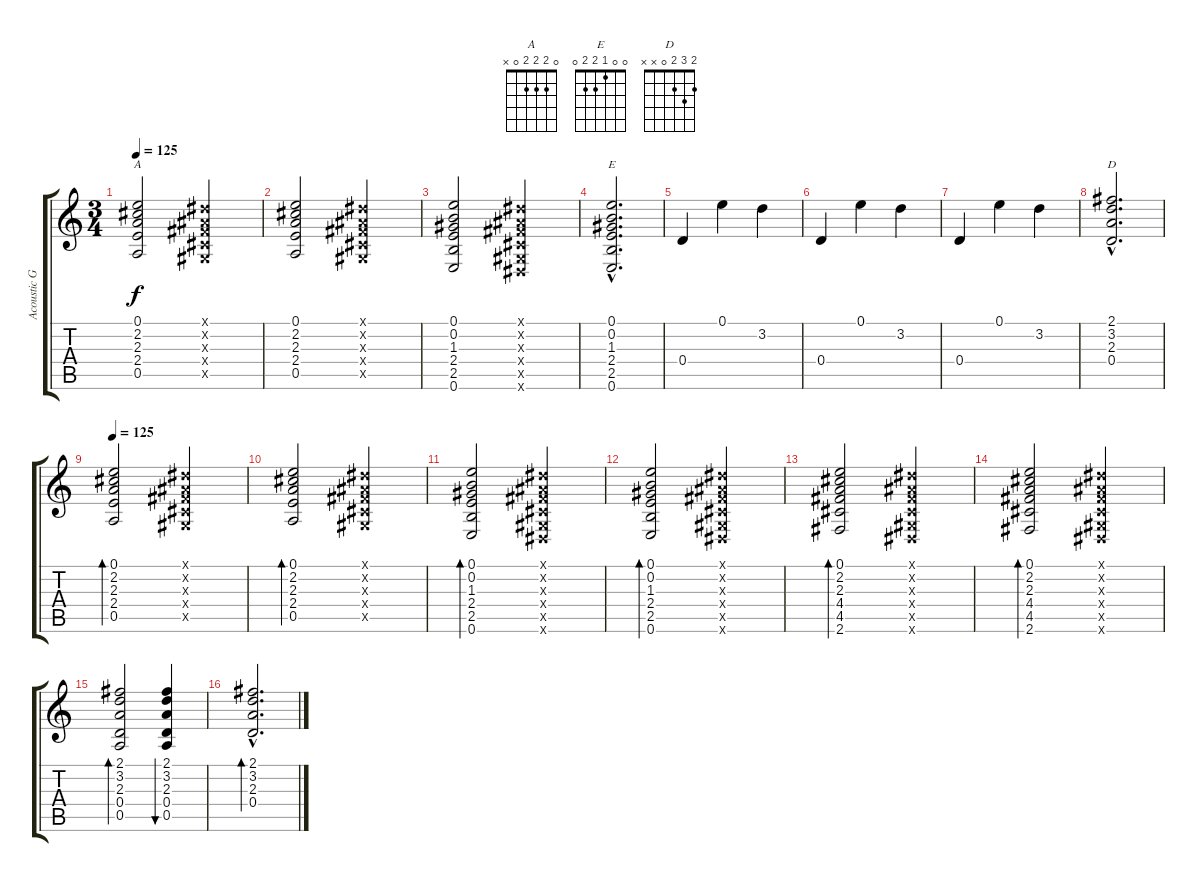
\track ("Acoustic Guitar" "Acoustic G") {instrument acousticguitarsteel}
\staff {score tabs}
\tuning (E4 B3 G3 D3 A2 E2) {hide}
\chord ("A" 0 2 2 2 0 x)
\chord ("E" 0 0 1 2 2 0)
\chord ("D" 2 3 2 0 x x)
\ts (3 4)
\tempo 125
\clef g2
\ks c
(0.1 2.2 2.3 2.4 0.5).2{ch "A" dy f} (-1.1{x} -1.2{x} -1.3{x} -1.4{x} -1.5{x}).4 |
(0.1 2.2 2.3 2.4 0.5).2 (-1.1{x} -1.2{x} -1.3{x} -1.4{x} -1.5{x}).4 |
(0.1 0.2 1.3 2.4 2.5 0.6).2 (-1.1{x} -1.2{x} -1.3{x} -1.4{x} -1.5{x} -1.6{x}).4 |
(0.1{hac} 0.2{hac} 1.3{hac} 2.4{hac} 2.5{hac} 0.6{hac}).2{d ch "E"} |
0.4.4 0.1.4 3.2.4 |
0.4.4 0.1.4 3.2.4 |
0.4.4 0.1.4 3.2.4 |
(2.1{hac} 3.2{hac} 2.3{hac} 0.4{hac}).2{d ch "D"} |
\tempo 125
(0.1 2.2 2.3 2.4 0.5).2{bd 30} (-1.1{x} -1.2{x} -1.3{x} -1.4{x} -1.5{x}).4 |
(0.1 2.2 2.3 2.4 0.5).2{bd 30} (-1.1{x} -1.2{x} -1.3{x} -1.4{x} -1.5{x}).4 |
(0.1 0.2 1.3 2.4 2.5 0.6).2{bd 30} (-1.1{x} -1.2{x} -1.3{x} -1.4{x} -1.5{x} -1.6{x}).4 |
(0.1 0.2 1.3 2.4 2.5 0.6).2{bd 30} (-1.1{x} -1.2{x} -1.3{x} -1.4{x} -1.5{x} -1.6{x}).4 |
(0.1 2.2 2.3 4.4 4.5 2.6).2{bd 30} (-1.1{x} -1.2{x} -1.3{x} -1.4{x} -1.5{x} -1.6{x}).4 |
(0.1 2.2 2.3 4.4 4.5 2.6).2{bd 30} (-1.1{x} -1.2{x} -1.3{x} -1.4{x} -1.5{x} -1.6{x}).4 |
(2.1 3.2 2.3 0.4 0.5).2{bd 30} (2.1 3.2 2.3 0.4 0.5).4{bu 30} |
(2.1{hac} 3.2{hac} 2.3{hac} 0.4{hac}).2{d bd 30}
